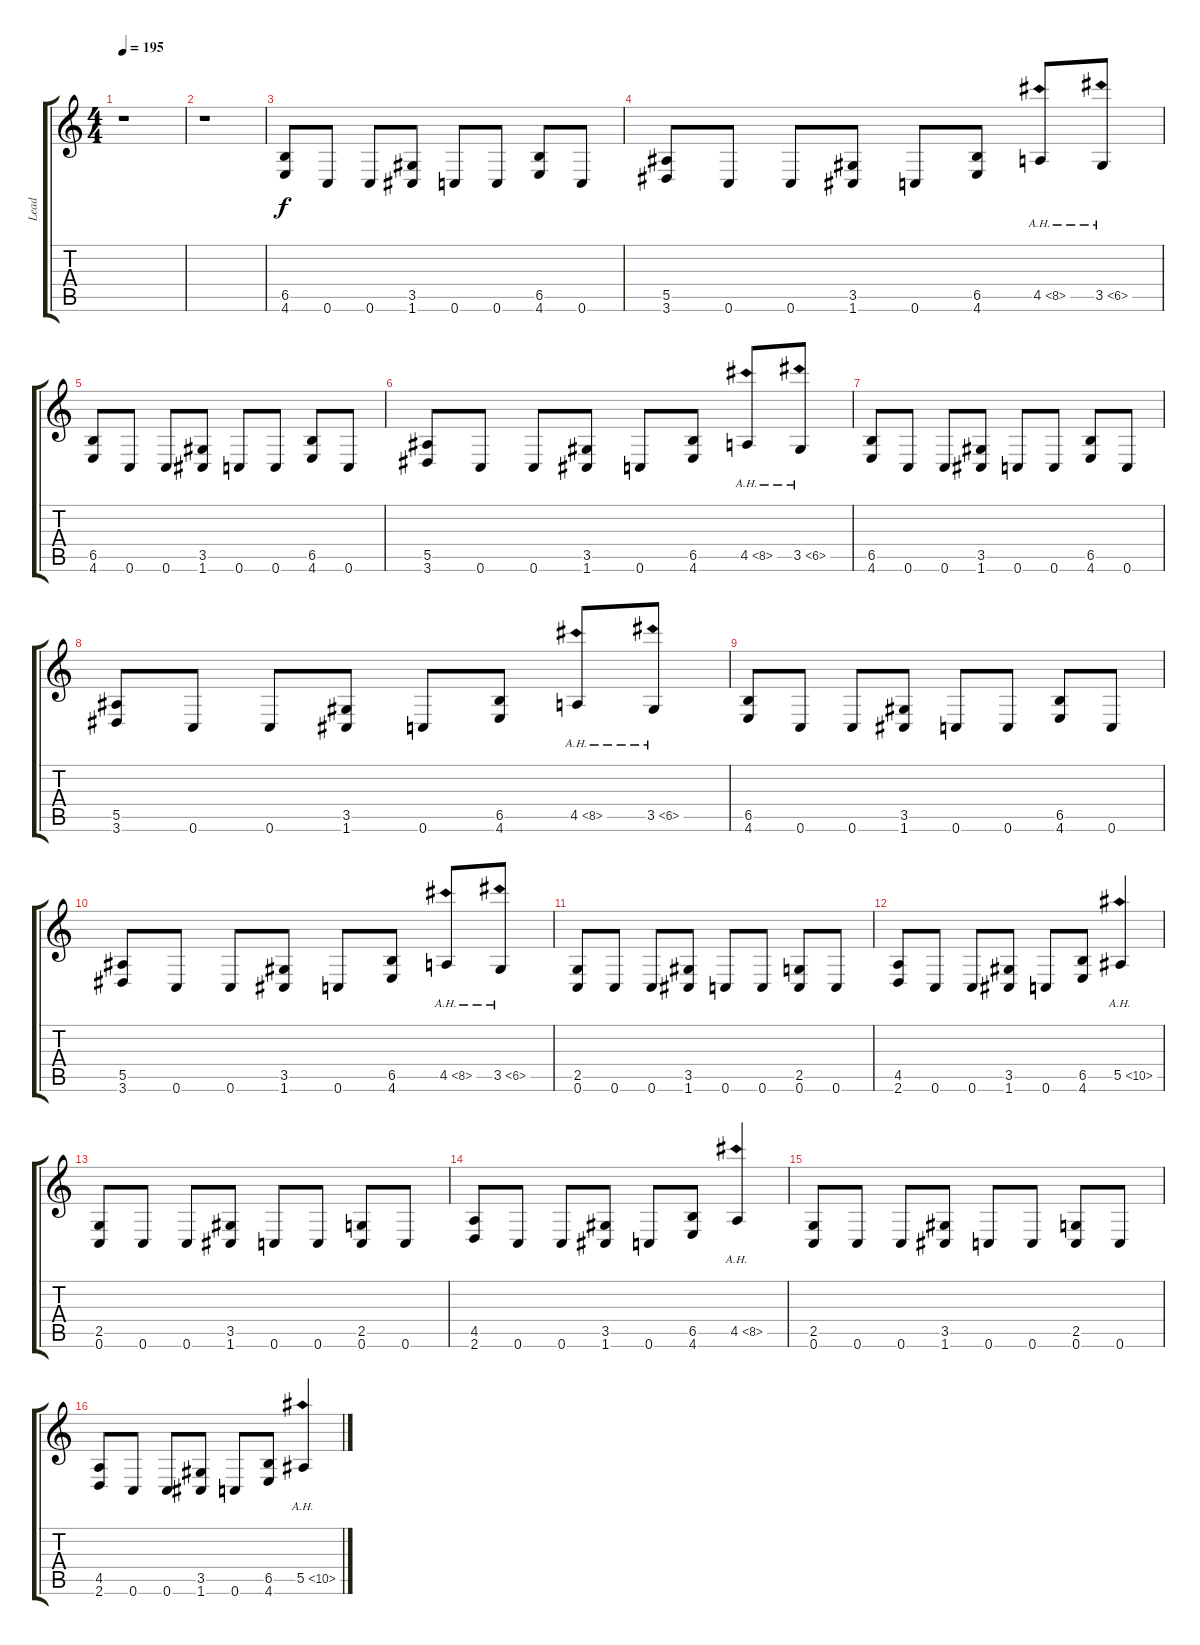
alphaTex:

\track ("Lead" "Lead") {instrument overdrivenguitar}
\staff {score tabs}
\tuning (C4 G3 Eb3 Bb2 F2 C2) {hide}
\ts (4 4)
\tempo 195
\clef g2
\ks c
r.1{dy f instrument overdrivenguitar} |
r.1 |
(6.5 4.6).8 0.6.8 0.6.8 (3.5 1.6).8 0.6.8 0.6.8 (6.5 4.6).8 0.6.8 |
(5.5 3.6).8 0.6.8 0.6.8 (3.5 1.6).8 0.6.8 (6.5 4.6).8 4.5{ah 4}.8 3.5{ah 3}.8 |
(6.5 4.6).8 0.6.8 0.6.8 (3.5 1.6).8 0.6.8 0.6.8 (6.5 4.6).8 0.6.8 |
(5.5 3.6).8 0.6.8 0.6.8 (3.5 1.6).8 0.6.8 (6.5 4.6).8 4.5{ah 4}.8 3.5{ah 3}.8 |
(6.5 4.6).8 0.6.8 0.6.8 (3.5 1.6).8 0.6.8 0.6.8 (6.5 4.6).8 0.6.8 |
(5.5 3.6).8 0.6.8 0.6.8 (3.5 1.6).8 0.6.8 (6.5 4.6).8 4.5{ah 4}.8 3.5{ah 3}.8 |
(6.5 4.6).8 0.6.8 0.6.8 (3.5 1.6).8 0.6.8 0.6.8 (6.5 4.6).8 0.6.8 |
(5.5 3.6).8 0.6.8 0.6.8 (3.5 1.6).8 0.6.8 (6.5 4.6).8 4.5{ah 4}.8 3.5{ah 3}.8 |
(2.5 0.6).8 0.6.8 0.6.8 (3.5 1.6).8 0.6.8 0.6.8 (2.5 0.6).8 0.6.8 |
(4.5 2.6).8 0.6.8 0.6.8 (3.5 1.6).8 0.6.8 (6.5 4.6).8 5.5{ah 5}.4 |
(2.5 0.6).8 0.6.8 0.6.8 (3.5 1.6).8 0.6.8 0.6.8 (2.5 0.6).8 0.6.8 |
(4.5 2.6).8 0.6.8 0.6.8 (3.5 1.6).8 0.6.8 (6.5 4.6).8 4.5{ah 4}.4 |
(2.5 0.6).8 0.6.8 0.6.8 (3.5 1.6).8 0.6.8 0.6.8 (2.5 0.6).8 0.6.8 |
(4.5 2.6).8 0.6.8 0.6.8 (3.5 1.6).8 0.6.8 (6.5 4.6).8 5.5{ah 5}.4
